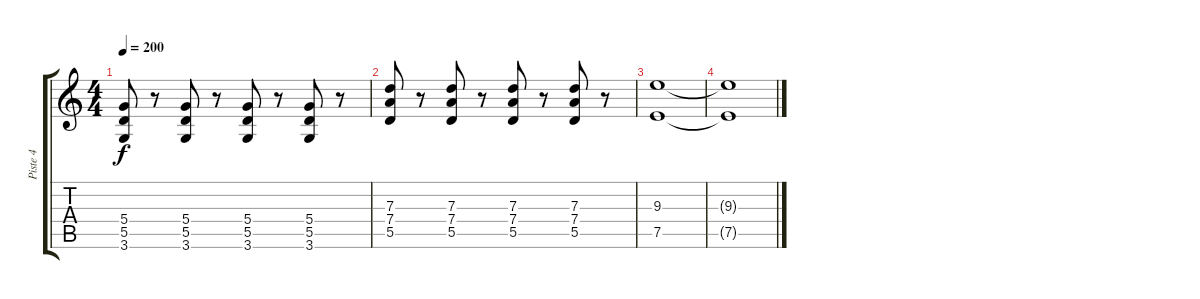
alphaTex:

\track ("Piste 4" "Piste 4") {instrument distortionguitar}
\staff {score tabs}
\tuning (E4 B3 G3 D3 A2 E2) {hide}
\ts (4 4)
\tempo 200
\clef g2
\ks c
(5.4 5.5 3.6).8{dy f} r.8 (5.4 5.5 3.6).8 r.8 (5.4 5.5 3.6).8 r.8 (5.4 5.5 3.6).8 r.8 |
(7.3 7.4 5.5).8 r.8 (7.3 7.4 5.5).8 r.8 (7.3 7.4 5.5).8 r.8 (7.3 7.4 5.5).8 r.8 |
(9.3 7.5).1 |
(9.3{t} 7.5{t}).1
